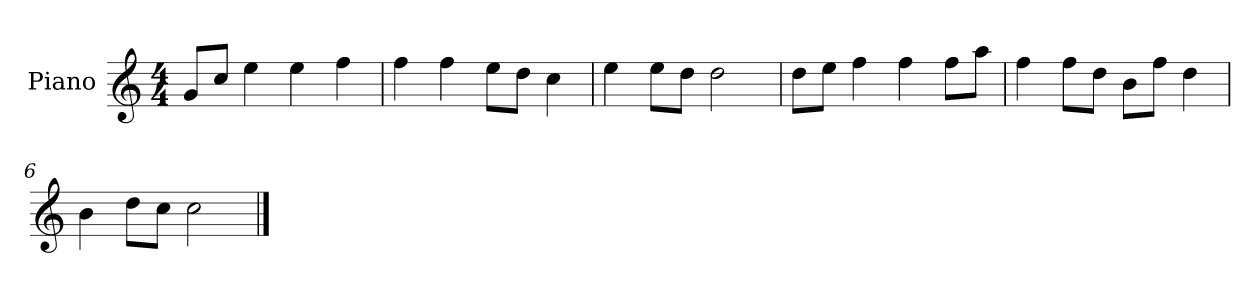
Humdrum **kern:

**kern
*part1
*staff1
*I"Piano
*I'P-no
*clefG2
*k[]
*M4/4
*MM90
=1
8g/L
8cc/J
4ee\
4ee\
4ff\
=2
4ff\
4ff\
8ee\L
8dd\J
4cc\
=3
4ee\
8ee\L
8dd\J
2dd\
=4
8dd\L
8ee\J
4ff\
4ff\
8ff\L
8aa\J
=5
4ff\
8ff\L
8dd\J
8b\L
8ff\J
4dd\
=6
4b\
8dd\L
8cc\J
2cc\
==
*-
